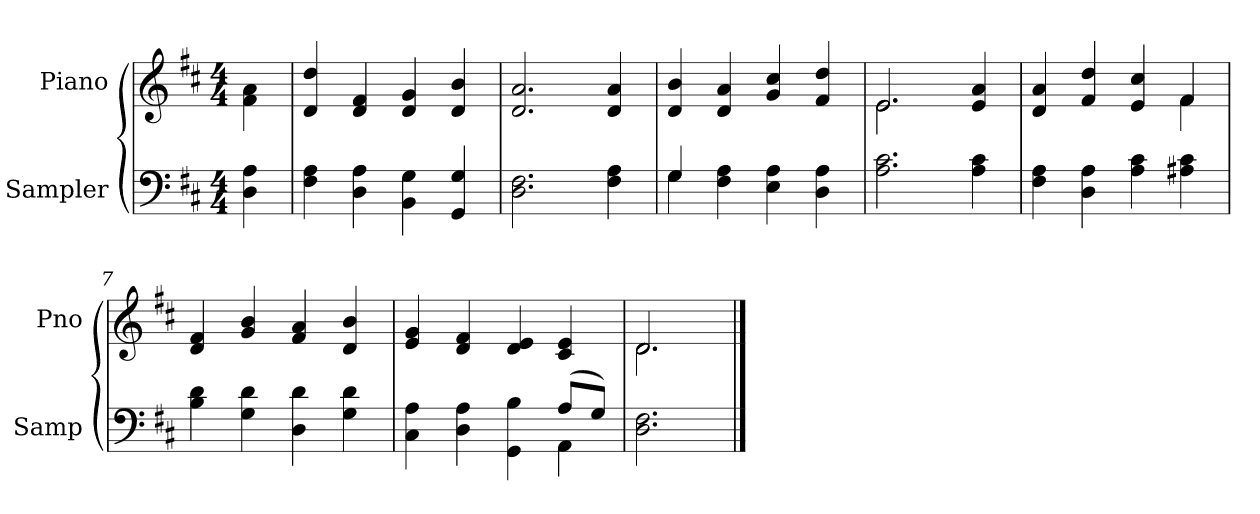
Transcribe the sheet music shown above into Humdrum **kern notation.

**kern	**kern
*part2	*part1
*staff2	*staff1
*I"Sampler	*I"Piano
*I'Samp	*I'Pno
*clefF4	*clefG2
*k[f#c#]	*k[f#c#]
*D:	*D:
*M4/4	*M4/4
=1	=1
4D 4A	4f#\ 4a\
=2	=2
4F# 4A	4d 4dd
4D 4A	4d 4f#
4BB 4G	4d 4g
4GG 4G	4d 4b
=3	=3
2.D 2.F#	2.d 2.a
4F# 4A	4d 4a
=4	=4
*^	*
4G/	4G	4d 4b
4F# 4A	2.ryy	4d 4a
4E 4A	.	4g 4cc#
4D 4A	.	4f# 4dd
*v	*v	*
=5	=5
*	*^
2.A 2.c#	2.e/	2.e
4A 4c#	4e 4a	4ryy
=6	=6	=6
4F# 4A	4d 4a	2.ryy
4D 4A	4f# 4dd	.
4A 4c#	4e 4cc#	.
4A#X 4c#	4f#/	4f#
*	*v	*v
=7	=7
4B 4d	4d 4f#
4G 4d	4g 4b
4D 4d	4f# 4a
4G 4d	4d 4b
=8	=8
*^	*
4C# 4A	2.ryy	4e 4g
4D 4A	.	4d 4f#
4GG 4B	.	4d 4e
(8A/L	4AA	4c# 4e
8G/J)	.	.
*v	*v	*
=9	=9
*	*^
2.D 2.F#	2.d/	2.d
*	*v	*v
==	==
*-	*-
